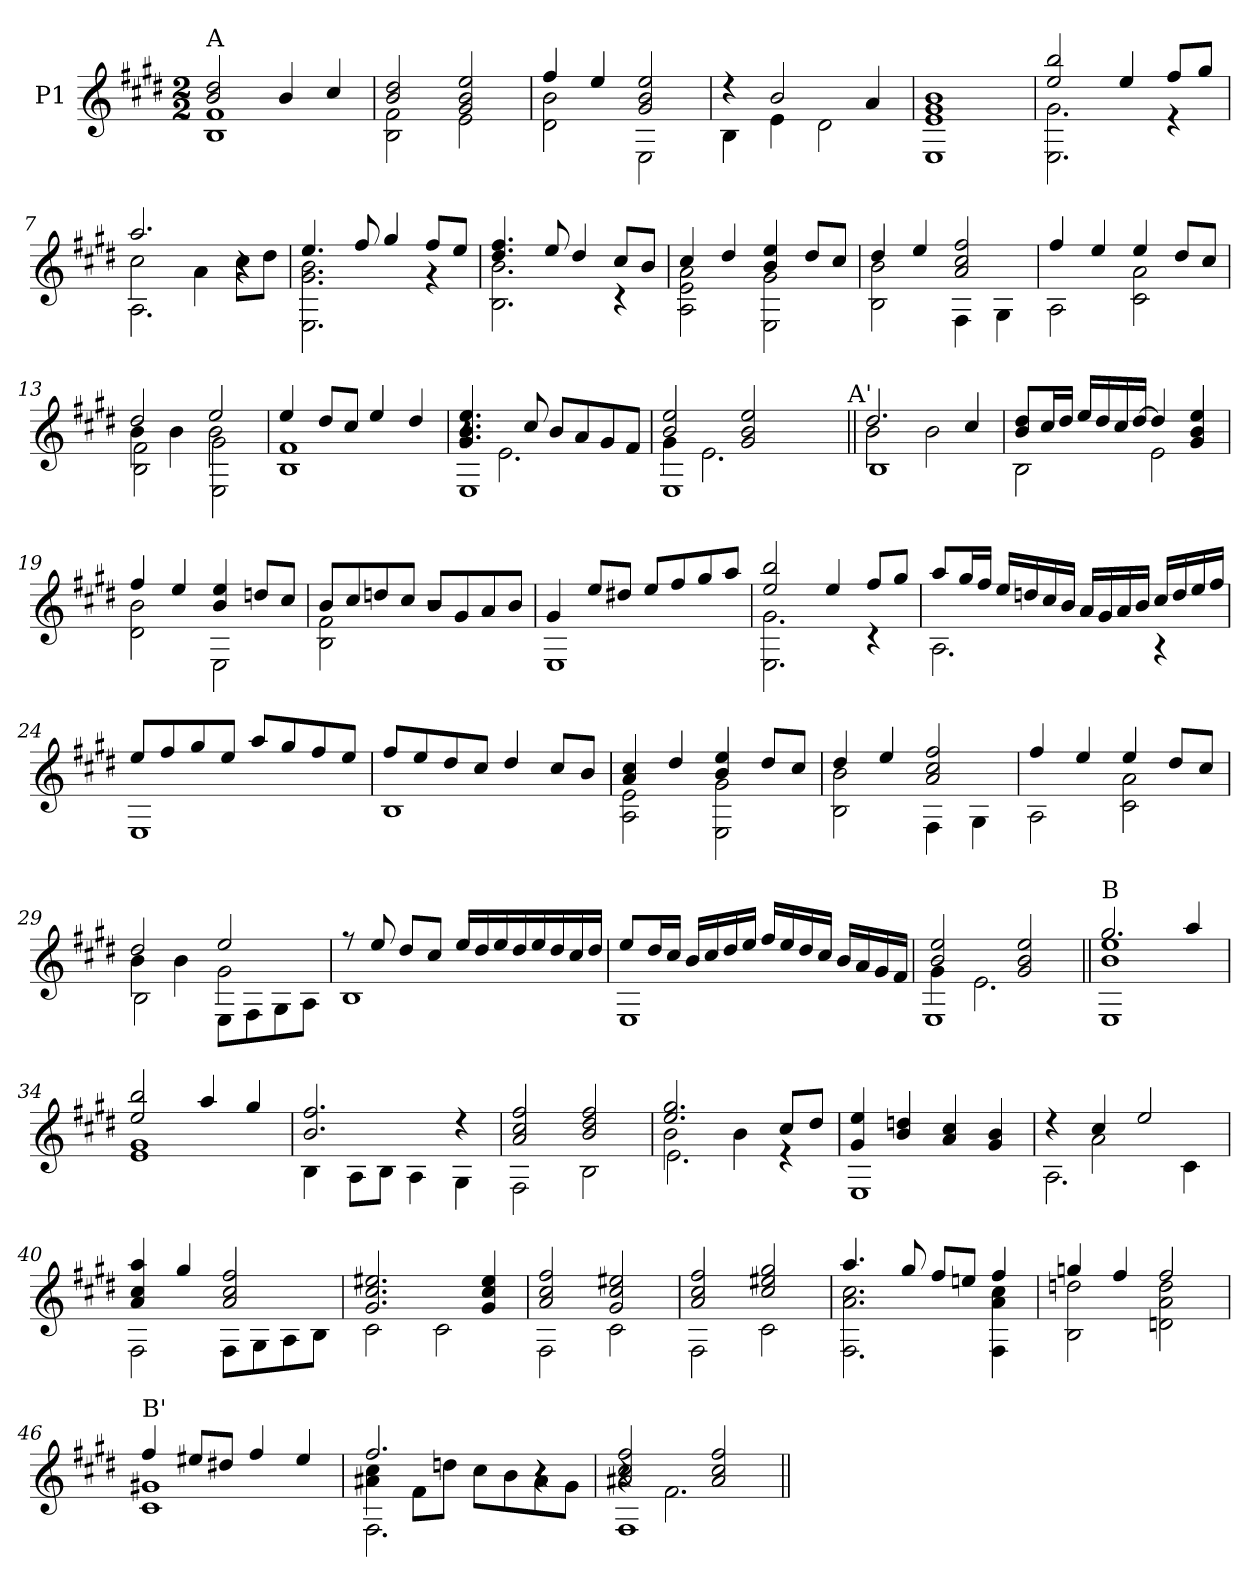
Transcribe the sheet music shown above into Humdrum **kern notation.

**kern
*part1
*staff1
*I"P1
!!LO:PB:g=z
*clefG2
*ITrd7c12
*k[f#c#g#d#]
*E:
*M2/2
*MM68
=1
*^
!LO:TX:a:t=A	!
2Bi/ 2d#i	1BBi 1F#i
4Bi/	.
4c#i/	.
=2	=2
2Bi/ 2d#i	2BBi\ 2F#i
2G#i/ 2Bi 2ei	2Ei\
=3	=3
4f#i/	2D#i\ 2Bi
4ei/	.
2G#i/ 2Bi 2ei	2EEi\
=4	=4
4r	4BBi\
2Bi/	4Ei\
.	2D#i\
4Ai/	.
=5	=5
1Ei 1G#i 1Bi	1EEi
=6	=6
2ei/ 2bi	2.EEi\ 2.G#i
4ei/	.
8f#i/L	4r
8g#i/J	.
=7	=7
*	*^
2.ai/	2c#i\	2.AAi\
.	4Ai\	.
4r	8c#i\L	4r
.	8d#i\J	.
*	*v	*v
!!LO:LB:g=z
=8	=8
4.ei/	2.EEi\ 2.G#i 2.Bi
8f#i/	.
4g#i/	.
8f#i/L	4r
8ei/J	.
=9	=9
4.d#i/ 4.f#i	2.BBi\ 2.Bi
8ei/	.
4d#i/	.
8c#i/L	4r
8Bi/J	.
=10	=10
4c#i/	2AAi\ 2Ei 2Ai
4d#i/	.
4Bi/ 4ei	2EEi\ 2G#i
8d#i/L	.
8c#i/J	.
=11	=11
4d#i/	2BBi\ 2Bi
4ei/	.
2Ai/ 2c#i 2f#i	4FF#i\
.	4GG#i\
=12	=12
4f#i/	2AAi\
4ei/	.
4ei/	2C#i\ 2Ai
8d#i/L	.
8c#i/J	.
=13	=13
*	*^
2d#i/	4Bi\	2BBi\ 2F#i
.	4Bi\	.
2ei/	2Bi\	2EEi\ 2G#i
*	*v	*v
!!LO:LB:g=z
=14	=14
4ei/	1BBi 1F#i
8d#i/L	.
8c#i/J	.
4ei/	.
4d#i/	.
=15	=15
*	*^
4.G#i/ 4.Bi 4.ei	4r	1EEi
.	2.Ei\	.
8c#i/	.	.
8Bi/L	.	.
8Ai/	.	.
8G#i/	.	.
8F#i/J	.	.
=16	=16	=16
*	*	*^
2Bi/ 2ei	4G#i\	1EEi	2ryy
.	2.Ei\	.	.
2G#i/ 2Bi 2ei	.	.	4ryy
.	.	.	8ryy
.	.	.	16ryy
.	.	.	32ryy
.	.	.	64ryy
.	.	.	128...ryy
!	!	!	!LO:TX:a:t=A'
.	.	.	1024ryy
*	*	*v	*v
=17||	=17||	=17||
2.d#i/	2Bi\	1BBi
.	2Bi\	.
4c#i/	.	.
*	*v	*v
=18	=18
8Bi/ 8d#iL	2BBi\
16c#i/L	.
16d#i/JJ	.
16ei/LL	.
16d#i/	.
16c#i/	.
[>16d#i/JJ	.
4d#i/]	2Ei\
4G#i/ 4Bi 4ei	.
=19	=19
4f#i/	2D#i\ 2Bi
4ei/	.
4Bi/ 4ei	2EEi\
8dni/L	.
8c#i/J	.
!!LO:LB:g=z	!!
=20	=20
*	*^
8Bi/L	2BBi\ 2F#i	2ryy
8c#i/	.	.
8dni/	.	.
8c#i/J	.	.
8Bi/L	2r	2r
8G#i/	.	.
8Ai/	.	.
8Bi/J	.	.
*	*v	*v
=21	=21
4G#i/	1EEi
8ei/L	.
8d#Xi/J	.
8ei/L	.
8f#i/	.
8g#i/	.
8ai/J	.
=22	=22
2ei/ 2bi	2.EEi\ 2.G#i
4ei/	.
8f#i/L	4r
8g#i/J	.
=23	=23
8ai/L	2.AAi\
16g#i/L	.
16f#i/JJ	.
16ei/LL	.
16dni/	.
16c#i/	.
16Bi/JJ	.
16Ai/LL	.
16G#i/	.
16Ai/	.
16Bi/JJ	.
16c#i/LL	4r
16di/	.
16ei/	.
16f#i/JJ	.
!!LO:LB:g=z	!!
=24	=24
8ei/L	1EEi
8f#i/	.
8g#i/	.
8ei/J	.
8ai/L	.
8g#i/	.
8f#i/	.
8ei/J	.
=25	=25
8f#i/L	1BBi
8ei/	.
8d#i/	.
8c#i/J	.
4d#i/	.
8c#i/L	.
8Bi/J	.
=26	=26
4Ai/ 4c#i	2AAi\ 2Ei
4d#i/	.
4Bi/ 4ei	2EEi\ 2G#i
8d#i/L	.
8c#i/J	.
=27	=27
4d#i/	2BBi\ 2Bi
4ei/	.
2Ai/ 2c#i 2f#i	4FF#i\
.	4GG#i\
=28	=28
4f#i/	2AAi\
4ei/	.
4ei/	2C#i\ 2Ai
8d#i/L	.
8c#i/J	.
!!LO:LB:g=z	!!
=29	=29
*	*^
2d#i/	4Bi\	2BBi\
.	4Bi\	.
2ei/	2G#i\	8EEi\L
.	.	8FF#i\
.	.	8GG#i\
.	.	8AAi\J
*	*v	*v
=30	=30
8r	1BBi
8ei/	.
8d#i/L	.
8c#i/J	.
16ei/LL	.
16d#i/	.
16ei/	.
16d#i/	.
16ei/	.
16d#i/	.
16c#i/	.
16d#i/JJ	.
=31	=31
8ei/L	1EEi
16d#i/L	.
16c#i/JJ	.
16Bi/LL	.
16c#i/	.
16d#i/	.
16ei/JJ	.
16f#i/LL	.
16ei/	.
16d#i/	.
16c#i/JJ	.
16Bi/LL	.
16Ai/	.
16G#i/	.
16F#i/JJ	.
=32	=32
*	*^
2Bi/ 2ei	4G#i\	1EEi
.	2.Ei\	.
2G#i/ 2Bi 2ei	.	.
*	*v	*v
!!LO:LB:g=z
=33||	=33||
!LO:TX:a:t=B	!
2.g#i/	1EEi 1Bi 1ei
4ai/	.
=34	=34
*	*^
2ei/ 2bi	1G#i	1Ei
4ai/	.	.
4g#i/	.	.
*	*v	*v
=35	=35
2.Bi/ 2.f#i	4BBi\
.	8AAi\L
.	8BBi\J
.	4AAi\
4r	4GG#i\
=36	=36
2Ai/ 2c#i 2f#i	2FF#i\
2Bi/ 2d#i 2f#i	2BBi\
=37	=37
*	*^
2.ei/ 2.g#i	2Bi\	2.Ei\
.	4Bi\	.
8c#i/L	4r	4ryy
8d#i/J	.	.
*	*v	*v
=38	=38
4G#i/ 4ei	1EEi
4Bi/ 4dni	.
4Ai/ 4c#i	.
4G#i/ 4Bi	.
=39	=39
*	*^
4r	4ryy	2.AAi\
4c#i/	2Ai\	.
2ei/	.	.
.	4ryy	4C#i\
*	*v	*v
!!LO:LB:g=z
=40	=40
4Ai/ 4c#i 4ai	2FF#i\
4g#i/	.
2Ai/ 2c#i 2f#i	8FF#i\L
.	8GG#i\
.	8AAi\
.	8BBi\J
=41	=41
2.G#i/ 2.c#i 2.e#Xi	2C#i\
.	2C#i\
4G#i/ 4c#i 4e#i	.
=42	=42
2Ai/ 2c#i 2f#i	2FF#i\
2G#i/ 2c#i 2e#Xi	2C#i\
=43	=43
2Ai/ 2c#i 2f#i	2FF#i\
2c#i/ 2e#Xi 2g#i	2C#i\
=44	=44
4.ai/	2.FF#i\ 2.Ai 2.c#i
8g#i/	.
8f#i/L	.
8eni/J	.
4f#i/	4FF#i\ 4Ai 4c#i
!!LO:LB:g=z	!!
=45	=45
4gni/	2BBi\ 2dni
4f#i/	.
2f#i/	2Dni\ 2Ai 2di
=46	=46
!LO:TX:a:t=B'	!
4f#i/	1C#i 1G#Xi
8e#Xi/L	.
8d#Xi/J	.
4f#i/	.
4e#i/	.
=47	=47
*	*^
2.f#i/	4A#Xi\ 4c#i	2.FF#i\
.	8F#i\L	.
.	8dni\J	.
.	8c#i\L	.
.	8Bi\	.
4r	8A#i\	4r
.	8G#i\J	.
=48	=48	=48
2A#Xi/ 2c#i 2f#i	4r	1FF#i
.	2.F#i\	.
2A#i/ 2c#i 2f#i	.	.
*v	*v	*v
=||
*-
